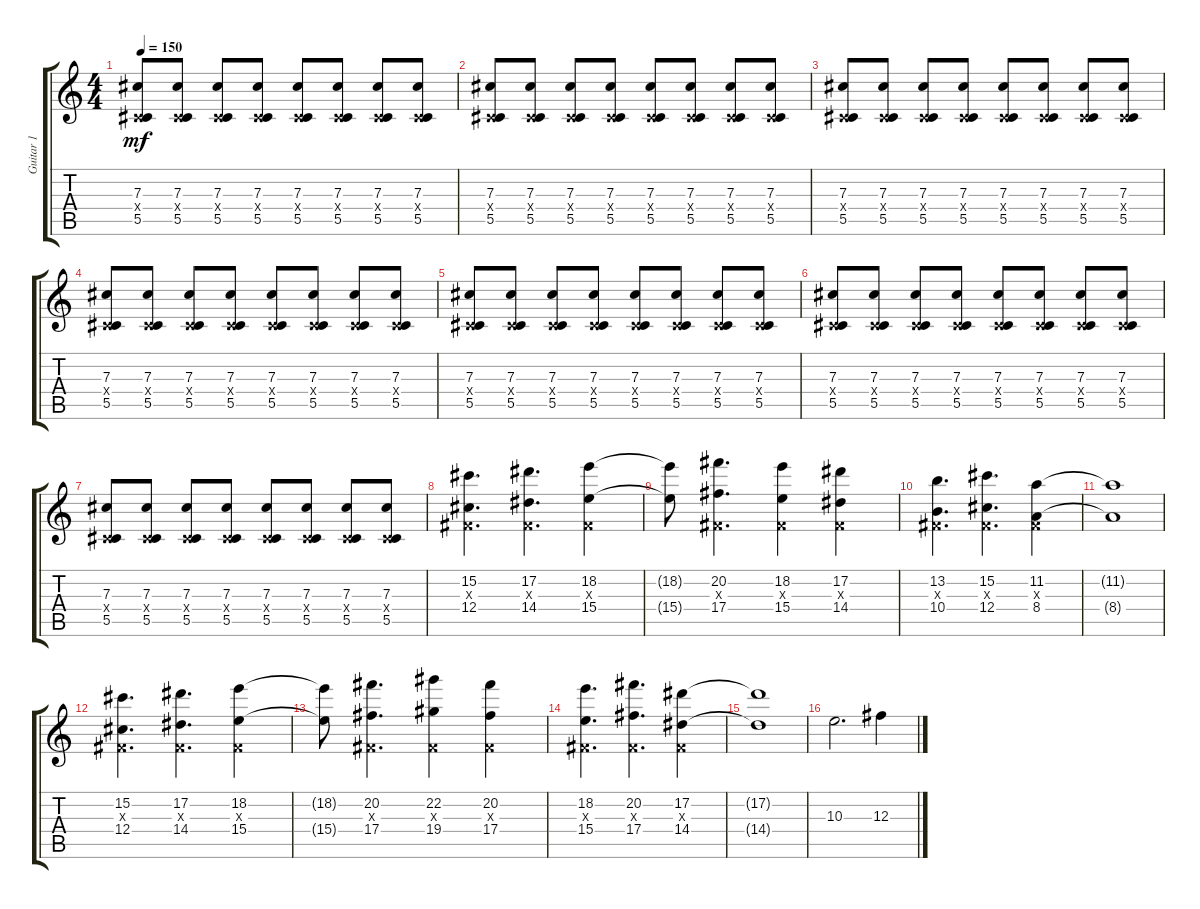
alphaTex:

\track ("Guitar 1" "Guitar 1") {instrument distortionguitar}
\staff {score tabs}
\tuning (Eb4 Bb3 Gb3 Db3 Ab2 Db2) {hide}
\ts (4 4)
\tempo 150
\clef g2
\ks c
(7.3 0.4{x} 5.5).8{dy mf} (7.3 0.4{x} 5.5).8 (7.3 0.4{x} 5.5).8 (7.3 0.4{x} 5.5).8 (7.3 0.4{x} 5.5).8 (7.3 0.4{x} 5.5).8 (7.3 0.4{x} 5.5).8 (7.3 0.4{x} 5.5).8 |
(7.3 0.4{x} 5.5).8 (7.3 0.4{x} 5.5).8 (7.3 0.4{x} 5.5).8 (7.3 0.4{x} 5.5).8 (7.3 0.4{x} 5.5).8 (7.3 0.4{x} 5.5).8 (7.3 0.4{x} 5.5).8 (7.3 0.4{x} 5.5).8 |
(7.3 0.4{x} 5.5).8 (7.3 0.4{x} 5.5).8 (7.3 0.4{x} 5.5).8 (7.3 0.4{x} 5.5).8 (7.3 0.4{x} 5.5).8 (7.3 0.4{x} 5.5).8 (7.3 0.4{x} 5.5).8 (7.3 0.4{x} 5.5).8 |
(7.3 0.4{x} 5.5).8 (7.3 0.4{x} 5.5).8 (7.3 0.4{x} 5.5).8 (7.3 0.4{x} 5.5).8 (7.3 0.4{x} 5.5).8 (7.3 0.4{x} 5.5).8 (7.3 0.4{x} 5.5).8 (7.3 0.4{x} 5.5).8 |
(7.3 0.4{x} 5.5).8 (7.3 0.4{x} 5.5).8 (7.3 0.4{x} 5.5).8 (7.3 0.4{x} 5.5).8 (7.3 0.4{x} 5.5).8 (7.3 0.4{x} 5.5).8 (7.3 0.4{x} 5.5).8 (7.3 0.4{x} 5.5).8 |
(7.3 0.4{x} 5.5).8 (7.3 0.4{x} 5.5).8 (7.3 0.4{x} 5.5).8 (7.3 0.4{x} 5.5).8 (7.3 0.4{x} 5.5).8 (7.3 0.4{x} 5.5).8 (7.3 0.4{x} 5.5).8 (7.3 0.4{x} 5.5).8 |
(7.3 0.4{x} 5.5).8 (7.3 0.4{x} 5.5).8 (7.3 0.4{x} 5.5).8 (7.3 0.4{x} 5.5).8 (7.3 0.4{x} 5.5).8 (7.3 0.4{x} 5.5).8 (7.3 0.4{x} 5.5).8 (7.3 0.4{x} 5.5).8 |
(15.2 0.3{x} 12.4).4{d} (17.2 0.3{x} 14.4).4{d} (18.2 0.3{x} 15.4).4 |
(18.2{t} 15.4{t}).8 (20.2 0.3{x} 17.4).4{d} (18.2 0.3{x} 15.4).4 (17.2 0.3{x} 14.4).4 |
(13.2 0.3{x} 10.4).4{d} (15.2 0.3{x} 12.4).4{d} (11.2 0.3{x} 8.4).4 |
(11.2{t} 8.4{t}).1 |
(15.2 0.3{x} 12.4).4{d} (17.2 0.3{x} 14.4).4{d} (18.2 0.3{x} 15.4).4 |
(18.2{t} 15.4{t}).8 (20.2 0.3{x} 17.4).4{d} (22.2 0.3{x} 19.4).4 (20.2 0.3{x} 17.4).4 |
(18.2 0.3{x} 15.4).4{d} (20.2 0.3{x} 17.4).4{d} (17.2 0.3{x} 14.4).4 |
(17.2{t} 14.4{t}).1 |
10.3.2{d} 12.3.4
